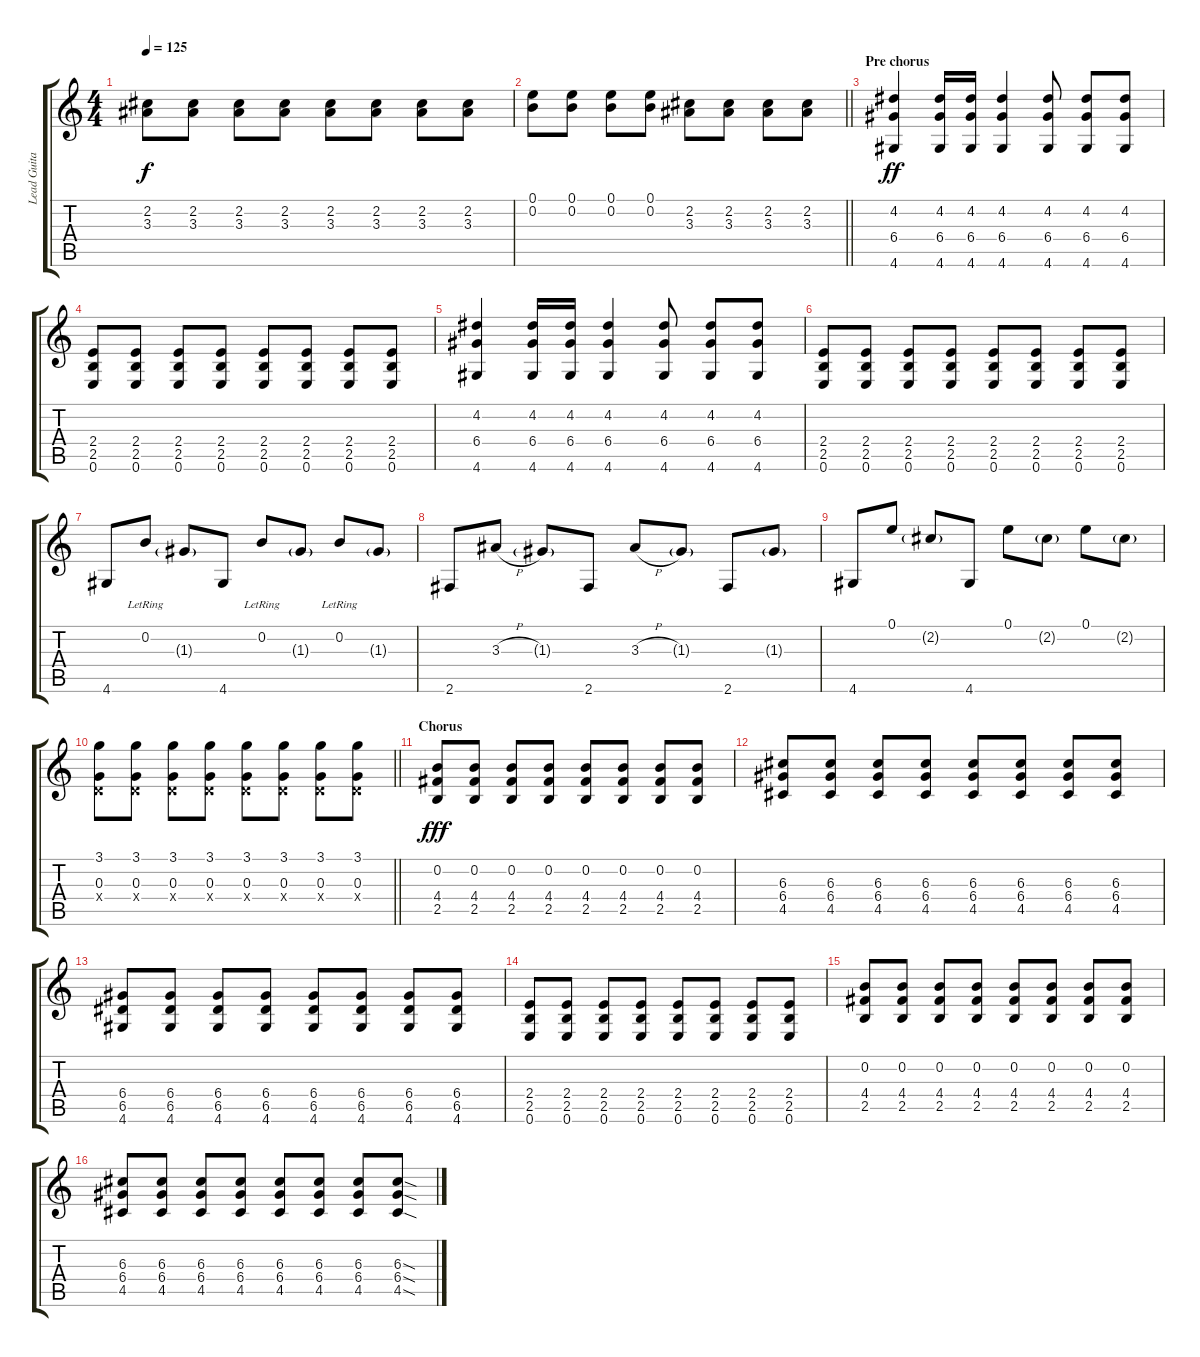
\track ("Lead Guitar" "Lead Guita") {instrument electricguitarmuted}
\staff {score tabs}
\tuning (E4 B3 G3 D3 A2 E2) {hide}
\ts (4 4)
\tempo 125
\clef g2
\ks c
(2.2 3.3).8{dy f} (2.2 3.3).8 (2.2 3.3).8 (2.2 3.3).8 (2.2 3.3).8 (2.2 3.3).8 (2.2 3.3).8 (2.2 3.3).8 |
\barLineRight lightlight
(0.1 0.2).8 (0.1 0.2).8 (0.1 0.2).8 (0.1 0.2).8 (2.2 3.3).8 (2.2 3.3).8 (2.2 3.3).8 (2.2 3.3).8 |
\section ("" "Pre chorus")
(4.2 6.4 4.6).4{dy ff instrument distortionguitar} (4.2 6.4 4.6).16 (4.2 6.4 4.6).16 (4.2 6.4 4.6).4 (4.2 6.4 4.6).8 (4.2 6.4 4.6).8 (4.2 6.4 4.6).8 |
(2.4 2.5 0.6).8 (2.4 2.5 0.6).8 (2.4 2.5 0.6).8 (2.4 2.5 0.6).8 (2.4 2.5 0.6).8 (2.4 2.5 0.6).8 (2.4 2.5 0.6).8 (2.4 2.5 0.6).8 |
(4.2 6.4 4.6).4 (4.2 6.4 4.6).16 (4.2 6.4 4.6).16 (4.2 6.4 4.6).4 (4.2 6.4 4.6).8 (4.2 6.4 4.6).8 (4.2 6.4 4.6).8 |
(2.4 2.5 0.6).8 (2.4 2.5 0.6).8 (2.4 2.5 0.6).8 (2.4 2.5 0.6).8 (2.4 2.5 0.6).8 (2.4 2.5 0.6).8 (2.4 2.5 0.6).8 (2.4 2.5 0.6).8 |
4.6.8 0.2{lr}.8 1.3{g}.8 4.6.8 0.2{lr}.8 1.3{g}.8 0.2{lr}.8 1.3{g}.8 |
2.6.8 3.3{h}.8 1.3{g}.8 2.6.8 3.3{h}.8 1.3{g}.8 2.6.8 1.3{g}.8 |
4.6.8 0.1.8 2.2{g}.8 4.6.8 0.1.8 2.2{g}.8 0.1.8 2.2{g}.8 |
\barLineRight lightlight
(3.1 0.3 0.4{x}).8 (3.1 0.3 0.4{x}).8 (3.1 0.3 0.4{x}).8 (3.1 0.3 0.4{x}).8 (3.1 0.3 0.4{x}).8 (3.1 0.3 0.4{x}).8 (3.1 0.3 0.4{x}).8 (3.1 0.3 0.4{x}).8 |
\section ("" "Chorus")
(0.2 4.4 2.5).8{dy fff} (0.2 4.4 2.5).8 (0.2 4.4 2.5).8 (0.2 4.4 2.5).8 (0.2 4.4 2.5).8 (0.2 4.4 2.5).8 (0.2 4.4 2.5).8 (0.2 4.4 2.5).8 |
(6.3 6.4 4.5).8 (6.3 6.4 4.5).8 (6.3 6.4 4.5).8 (6.3 6.4 4.5).8 (6.3 6.4 4.5).8 (6.3 6.4 4.5).8 (6.3 6.4 4.5).8 (6.3 6.4 4.5).8 |
(6.4 6.5 4.6).8 (6.4 6.5 4.6).8 (6.4 6.5 4.6).8 (6.4 6.5 4.6).8 (6.4 6.5 4.6).8 (6.4 6.5 4.6).8 (6.4 6.5 4.6).8 (6.4 6.5 4.6).8 |
(2.4 2.5 0.6).8 (2.4 2.5 0.6).8 (2.4 2.5 0.6).8 (2.4 2.5 0.6).8 (2.4 2.5 0.6).8 (2.4 2.5 0.6).8 (2.4 2.5 0.6).8 (2.4 2.5 0.6).8 |
(0.2 4.4 2.5).8 (0.2 4.4 2.5).8 (0.2 4.4 2.5).8 (0.2 4.4 2.5).8 (0.2 4.4 2.5).8 (0.2 4.4 2.5).8 (0.2 4.4 2.5).8 (0.2 4.4 2.5).8 |
(6.3 6.4 4.5).8 (6.3 6.4 4.5).8 (6.3 6.4 4.5).8 (6.3 6.4 4.5).8 (6.3 6.4 4.5).8 (6.3 6.4 4.5).8 (6.3 6.4 4.5).8 (6.3{sod} 6.4{sod} 4.5{sod}).8
